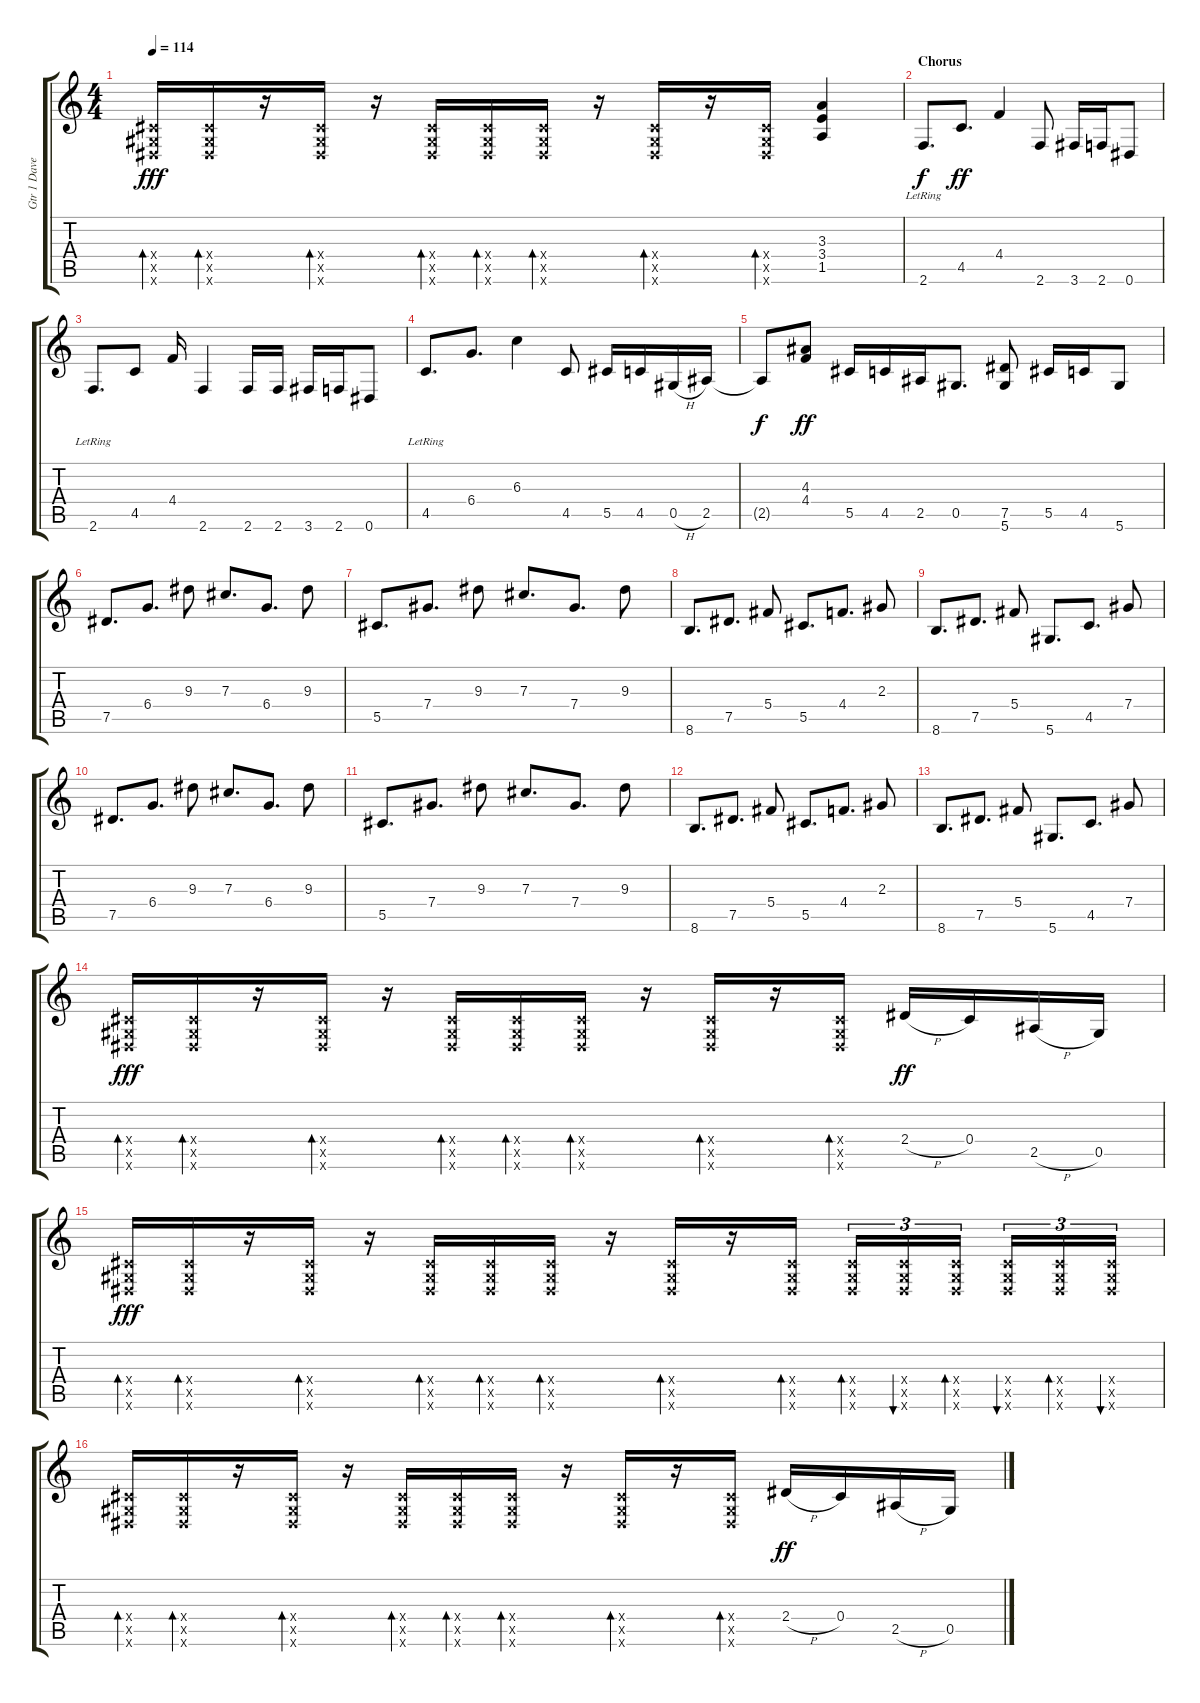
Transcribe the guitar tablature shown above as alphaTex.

\track ("Gtr 1 Dave     " "Gtr 1 Dave") {instrument distortionguitar}
\staff {score tabs}
\tuning (Eb4 Bb3 Gb3 Db3 Ab2 Eb2) {hide}
\ts (4 4)
\tempo 114
\clef g2
\ks c
(0.4{x} 0.5{x} 0.6{x}).16{bd 60 dy fff} (0.4{x} 0.5{x} 0.6{x}).16{bd 60} r.16 (0.4{x} 0.5{x} 0.6{x}).16{bd 60} r.16 (0.4{x} 0.5{x} 0.6{x}).16{bd 60} (0.4{x} 0.5{x} 0.6{x}).16{bd 60} (0.4{x} 0.5{x} 0.6{x}).16{bd 60} r.16 (0.4{x} 0.5{x} 0.6{x}).16{bd 60} r.16 (0.4{x} 0.5{x} 0.6{x}).16{bd 60} (3.3 3.4 1.5).4 |
\section ("" "Chorus")
2.6{lr}.8{d dy f} 4.5.8{d dy ff} 4.4.4 2.6.8 3.6.16 2.6.16 0.6.8 |
2.6{lr}.8{d} 4.5.8 4.4.16 2.6.4 2.6.16 2.6.16 3.6.16 2.6.16 0.6.8 |
4.5{lr}.8{d} 6.4.8{d} 6.3.4 4.5.8 5.5.16 4.5.16 0.5{h}.16 2.5.16 |
2.5{t}.8{dy f} (4.3 4.4).8{dy ff} 5.5.16 4.5.16 2.5.16 0.5.8{d} (7.5 5.6).8 5.5.16 4.5.16 5.6.8 |
7.5.8{d} 6.4.8{d} 9.3.8 7.3.8{d} 6.4.8{d} 9.3.8 |
5.5.8{d} 7.4.8{d} 9.3.8 7.3.8{d} 7.4.8{d} 9.3.8 |
8.6.8{d} 7.5.8{d} 5.4.8 5.5.8{d} 4.4.8{d} 2.3.8 |
8.6.8{d} 7.5.8{d} 5.4.8 5.6.8{d} 4.5.8{d} 7.4.8 |
7.5.8{d} 6.4.8{d} 9.3.8 7.3.8{d} 6.4.8{d} 9.3.8 |
5.5.8{d} 7.4.8{d} 9.3.8 7.3.8{d} 7.4.8{d} 9.3.8 |
8.6.8{d} 7.5.8{d} 5.4.8 5.5.8{d} 4.4.8{d} 2.3.8 |
8.6.8{d} 7.5.8{d} 5.4.8 5.6.8{d} 4.5.8{d} 7.4.8 |
(0.4{x} 0.5{x} 0.6{x}).16{bd 60 dy fff} (0.4{x} 0.5{x} 0.6{x}).16{bd 60} r.16 (0.4{x} 0.5{x} 0.6{x}).16{bd 60} r.16 (0.4{x} 0.5{x} 0.6{x}).16{bd 60} (0.4{x} 0.5{x} 0.6{x}).16{bd 60} (0.4{x} 0.5{x} 0.6{x}).16{bd 60} r.16 (0.4{x} 0.5{x} 0.6{x}).16{bd 60} r.16 (0.4{x} 0.5{x} 0.6{x}).16{bd 60} 2.4{h}.16{dy ff} 0.4.16 2.5{h}.16 0.5.16 |
(0.4{x} 0.5{x} 0.6{x}).16{bd 60 dy fff} (0.4{x} 0.5{x} 0.6{x}).16{bd 60} r.16 (0.4{x} 0.5{x} 0.6{x}).16{bd 60} r.16 (0.4{x} 0.5{x} 0.6{x}).16{bd 60} (0.4{x} 0.5{x} 0.6{x}).16{bd 60} (0.4{x} 0.5{x} 0.6{x}).16{bd 60} r.16 (0.4{x} 0.5{x} 0.6{x}).16{bd 60} r.16 (0.4{x} 0.5{x} 0.6{x}).16{bd 60} (0.4{x} 0.5{x} 0.6{x}).16{tu (3 2) bd 60} (0.4{x} 0.5{x} 0.6{x}).16{tu (3 2) bu 60} (0.4{x} 0.5{x} 0.6{x}).16{tu (3 2) bd 60 beam splitsecondary} (0.4{x} 0.5{x} 0.6{x}).16{tu (3 2) bu 60} (0.4{x} 0.5{x} 0.6{x}).16{tu (3 2) bd 60} (0.4{x} 0.5{x} 0.6{x}).16{tu (3 2) bu 60} |
(0.4{x} 0.5{x} 0.6{x}).16{bd 60} (0.4{x} 0.5{x} 0.6{x}).16{bd 60} r.16 (0.4{x} 0.5{x} 0.6{x}).16{bd 60} r.16 (0.4{x} 0.5{x} 0.6{x}).16{bd 60} (0.4{x} 0.5{x} 0.6{x}).16{bd 60} (0.4{x} 0.5{x} 0.6{x}).16{bd 60} r.16 (0.4{x} 0.5{x} 0.6{x}).16{bd 60} r.16 (0.4{x} 0.5{x} 0.6{x}).16{bd 60} 2.4{h}.16{dy ff} 0.4.16 2.5{h}.16 0.5.16
